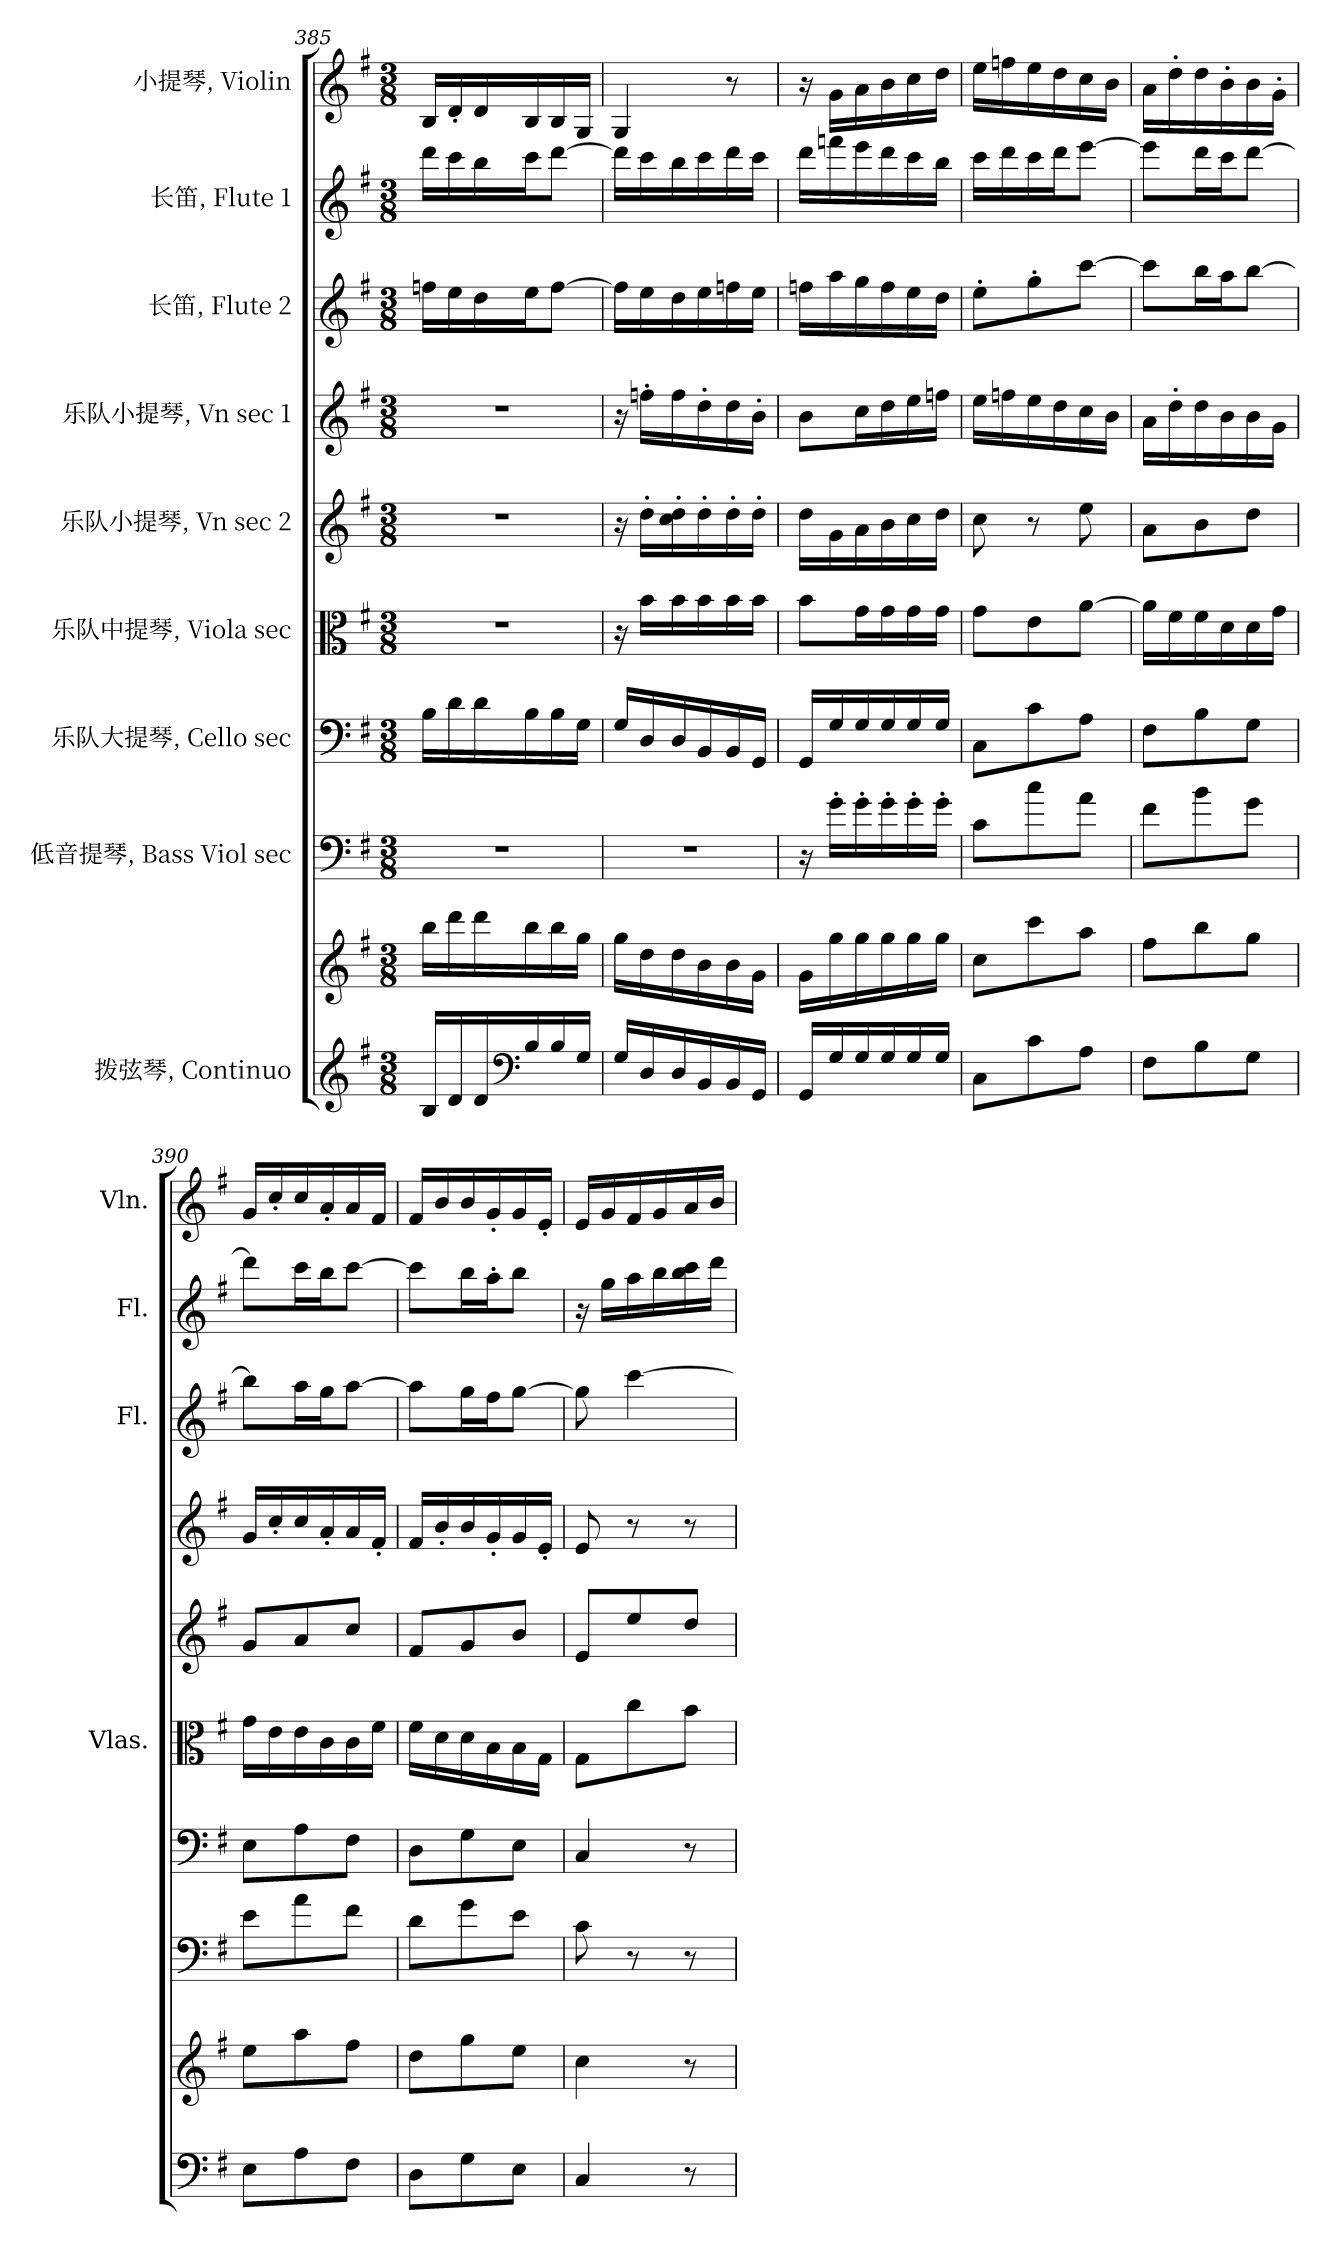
**kern	**kern	**kern	**kern	**kern	**kern	**kern	**kern	**kern	**kern
*part9	*part9	*part8	*part7	*part6	*part5	*part4	*part3	*part2	*part1
*staff10	*staff9	*staff8	*staff7	*staff6	*staff5	*staff4	*staff3	*staff2	*staff1
*I"拨弦琴, Continuo	*	*I"低音提琴, Bass Viol sec	*I"乐队大提琴, Cello sec	*I"乐队中提琴, Viola sec	*I"乐队小提琴, Vn sec 2	*I"乐队小提琴, Vn sec 1	*I"长笛, Flute 2	*I"长笛, Flute 1	*I"小提琴, Violin
*	*	*	*	*I'Vlas.	*	*	*I'Fl.	*I'Fl.	*I'Vln.
*clefG2	*clefG2	*clefF4	*clefF4	*clefC3	*clefG2	*clefG2	*clefG2	*clefG2	*clefG2
*	*	*ITrd7c12	*	*	*	*	*	*	*
*k[f#]	*k[f#]	*k[f#]	*k[f#]	*k[f#]	*k[f#]	*k[f#]	*k[f#]	*k[f#]	*k[f#]
*M3/8	*M3/8	*M3/8	*M3/8	*M3/8	*M3/8	*M3/8	*M3/8	*M3/8	*M3/8
=385	=385	=385	=385	=385	=385	=385	=385	=385	=385
16B/LL	16bb\LL	4.r	16B\LL	4.r	4.r	4.r	16ffn\LL	16ddd\LL	16B/LL
16d/	16ddd\	.	16d\	.	.	.	16ee\	16ccc\	16d'/
16d/	16ddd\	.	16d\	.	.	.	16dd\	16bb\	16d/
*clefF4	*	*	*	*	*	*	*	*	*
16B/	16bb\	.	16B\	.	.	.	16ee\J	16ccc\J	16B/
16B/	16bb\	.	16B\	.	.	.	[8ff\J	[8ddd\J	16B/
16G/JJ	16gg\JJ	.	16G\JJ	.	.	.	.	.	16G/JJ
=386	=386	=386	=386	=386	=386	=386	=386	=386	=386
16G/LL	16gg\LL	4.r	16G/LL	16r	16r	16r	16ff\LL]	16ddd\LL]	4G/
16D/	16dd\	.	16D/	16b\LL	16dd'\LL	16ffn'\LL	16ee\	16ccc\	.
16D/	16dd\	.	16D/	16b\	16cc\' 16dd\'	16ff\	16dd\	16bb\	.
16BB/	16b\	.	16BB/	16b\	16dd'\	16dd'\	16ee\	16ccc\	.
16BB/	16b\	.	16BB/	16b\	16dd'\	16dd\	16ffn\	16ddd\	8r
16GG/JJ	16g\JJ	.	16GG/JJ	16b\JJ	16dd'\JJ	16b'\JJ	16ee\JJ	16ccc\JJ	.
=387	=387	=387	=387	=387	=387	=387	=387	=387	=387
16GG/LL	16g\LL	16r	16GG/LL	8b\L	16dd\LL	8b\L	16ffn\LL	16ddd\LL	16r
16G/	16gg\	16G'\LL	16G/	.	16g\	.	16aa\	16fffn\	16g\LL
16G/	16gg\	16G'\	16G/	16g\L	16a\	16cc\L	16gg\	16eee\	16a\
16G/	16gg\	16G'\	16G/	16g\	16b\	16dd\	16ff\	16ddd\	16b\
16G/	16gg\	16G'\	16G/	16g\	16cc\	16ee\	16ee\	16ccc\	16cc\
16G/JJ	16gg\JJ	16G'\JJ	16G/JJ	16g\JJ	16dd\JJ	16ffn\JJ	16dd\JJ	16bb\JJ	16dd\JJ
!!LO:PB:g=z
=388	=388	=388	=388	=388	=388	=388	=388	=388	=388
8C\L	8cc\L	8C\L	8C\L	8g\L	8cc\	16ee\LL	8ee'\L	16ccc\LL	16ee\LL
.	.	.	.	.	.	16ffn\	.	16ddd\	16ffn\
8c\	8ccc\	8c\	8c\	8e\	8r	16ee\	8gg'\	16ccc\	16ee\
.	.	.	.	.	.	16dd\	.	16ddd\J	16dd\
8A\J	8aa\J	8A\J	8A\J	[8a\J	8ee\	16cc\	[8ccc\J	[8eee\J	16cc\
.	.	.	.	.	.	16b\JJ	.	.	16b\JJ
=389	=389	=389	=389	=389	=389	=389	=389	=389	=389
8F#\L	8ff#\L	8F#\L	8F#\L	16a\LL]	8a\L	16a\LL	8ccc\L]	8eee\L]	16a\LL
.	.	.	.	16f#\	.	16dd'\	.	.	16dd'\
8B\	8bb\	8B\	8B\	16f#\	8b\	16dd\	16bb\L	16ddd\L	16dd\
.	.	.	.	16d\	.	16b\	16aa\J	16ccc\J	16b'\
8G\J	8gg\J	8G\J	8G\J	16d\	8dd\J	16b\	[8bb\J	[8ddd\J	16b\
.	.	.	.	16g\JJ	.	16g\JJ	.	.	16g'\JJ
=390	=390	=390	=390	=390	=390	=390	=390	=390	=390
8E\L	8ee\L	8E\L	8E\L	16g\LL	8g/L	16g/LL	8bb\L]	8ddd\L]	16g/LL
.	.	.	.	16e\	.	16cc'/	.	.	16cc'/
8A\	8aa\	8A\	8A\	16e\	8a/	16cc/	16aa\L	16ccc\L	16cc/
.	.	.	.	16c\	.	16a'/	16gg\J	16bb\J	16a'/
8F#\J	8ff#\J	8F#\J	8F#\J	16c\	8cc/J	16a/	[8aa\J	[8ccc\J	16a/
.	.	.	.	16f#\JJ	.	16f#'/JJ	.	.	16f#/JJ
=391	=391	=391	=391	=391	=391	=391	=391	=391	=391
8D\L	8dd\L	8D\L	8D\L	16f#\LL	8f#/L	16f#/LL	8aa\L]	8ccc\L]	16f#/LL
.	.	.	.	16d\	.	16b'/	.	.	16b/
8G\	8gg\	8G\	8G\	16d\	8g/	16b/	16gg\L	16bb\L	16b/
.	.	.	.	16B\	.	16g'/	16ff#\J	16aa'\J	16g'/
8E\J	8ee\J	8E\J	8E\J	16B\	8b/J	16g/	[8gg\J	8bb\J	16g/
.	.	.	.	16G\JJ	.	16e'/JJ	.	.	16e'/JJ
=392	=392	=392	=392	=392	=392	=392	=392	=392	=392
4C/	4cc\	8C\	4C/	8G\L	8e/L	8e/	8gg\]	16r	16e/LL
.	.	.	.	.	.	.	.	16gg\LL	16g/
.	.	8r	.	8cc\	8ee/	8r	[4ccc\	16aa\	16f#/
.	.	.	.	.	.	.	.	16bb\	16g/
8r	8r	8r	8r	8b\J	8dd/J	8r	.	16bb\ 16ccc\	16a/
.	.	.	.	.	.	.	.	16ddd\JJ	16b/JJ
=	=	=	=	=	=	=	=	=	=
*-	*-	*-	*-	*-	*-	*-	*-	*-	*-
